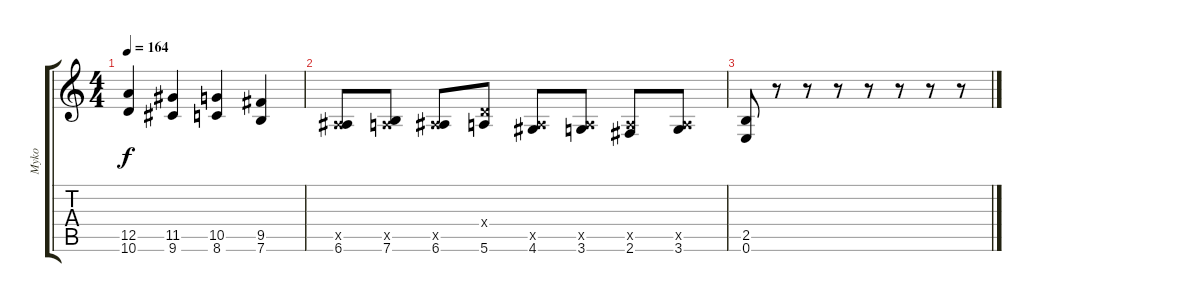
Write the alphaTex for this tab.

\track ("Myko" "Myko") {instrument distortionguitar}
\staff {score tabs}
\tuning (E4 B3 G3 D3 A2 E2) {hide}
\ts (4 4)
\tempo 164
\clef g2
\ks c
(12.5 10.6).4{dy f} (11.5 9.6).4 (10.5 8.6).4 (9.5 7.6).4 |
(0.5{x} 6.6).8 (0.5{x} 7.6).8 (0.5{x} 6.6).8 (0.4{x} 5.6).8 (0.5{x} 4.6).8 (0.5{x} 3.6).8 (0.5{x} 2.6).8 (0.5{x} 3.6).8 |
(2.5 0.6).8 r.8 r.8 r.8 r.8 r.8 r.8 r.8
